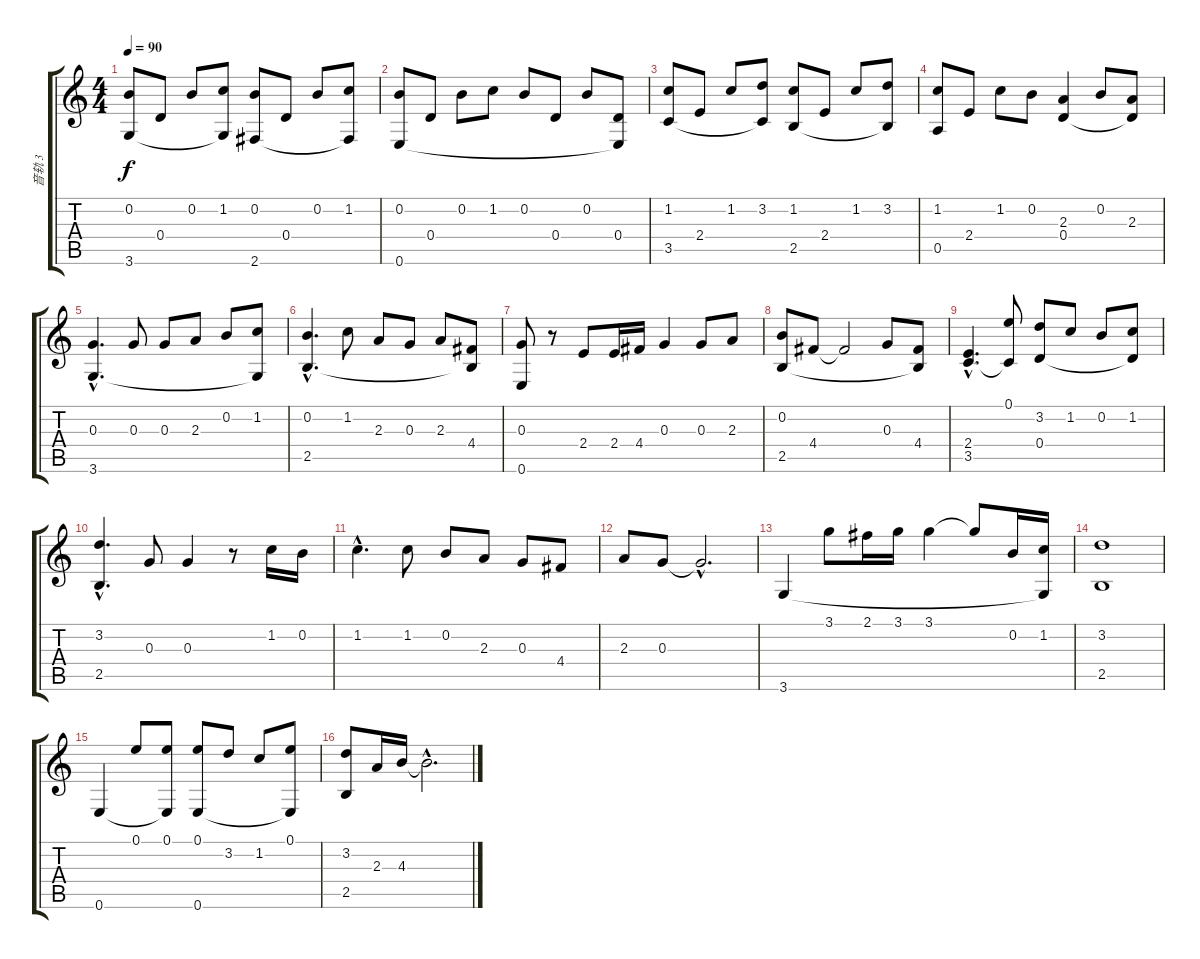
\track ("音轨 3" "音轨 3") {instrument acousticguitarnylon}
\staff {score tabs}
\tuning (E4 B3 G3 D3 A2 E2) {hide}
\ts (4 4)
\tempo 90
\clef g2
\ks c
(0.2 3.6).8{dy f instrument acousticguitarnylon} 0.4.8 0.2.8 (1.2 3.6{t}).8 (0.2 2.6).8 0.4.8 0.2.8 (1.2 2.6{t}).8 |
(0.2 0.6).8 0.4.8 0.2.8 1.2.8 0.2.8 0.4.8 0.2.8 (0.4 0.6{t}).8 |
(1.2 3.5).8 2.4.8 1.2.8 (3.2 3.5{t}).8 (1.2 2.5).8 2.4.8 1.2.8 (3.2 2.5{t}).8 |
(1.2 0.5).8 2.4.8 1.2.8 0.2.8 (2.3 0.4).4 0.2.8 (2.3 0.4{t}).8 |
(0.3{hac} 3.6{hac}).4{d} 0.3.8 0.3.8 2.3.8 0.2.8 (1.2 3.6{t}).8 |
(0.2{hac} 2.5{hac}).4{d} 1.2.8 2.3.8 0.3.8 2.3.8 (4.4 2.5{t}).8 |
(0.3 0.6).8 r.8 2.4.8 2.4.16 4.4.16 0.3.4 0.3.8 2.3.8 |
(0.2 2.5).8 4.4.8 4.4{t}.2 0.3.8 (4.4 2.5{t}).8 |
(2.4{hac} 3.5{hac}).4{d} (0.1 3.5{t}).8 (3.2 0.4).8 1.2.8 0.2.8 (1.2 0.4{t}).8 |
(3.2{hac} 2.5{hac}).4{d} 0.3.8 0.3.4 r.8 1.2.16 0.2.16 |
1.2{hac}.4{d} 1.2.8 0.2.8 2.3.8 0.3.8 4.4.8 |
2.3.8 0.3.8 0.3{hac t}.2{d} |
3.6.4 3.1.8 2.1.16 3.1.16 3.1.4 3.1{t}.8 0.2.16 (1.2 3.6{t}).16 |
(3.2 2.5).1 |
0.6.4 0.1.8 (0.1 0.6{t}).8 (0.1 0.6).8 3.2.8 1.2.8 (0.1 0.6{t}).8 |
(3.2 2.5).8 2.3.16 4.3.16 4.3{hac t}.2{d}
